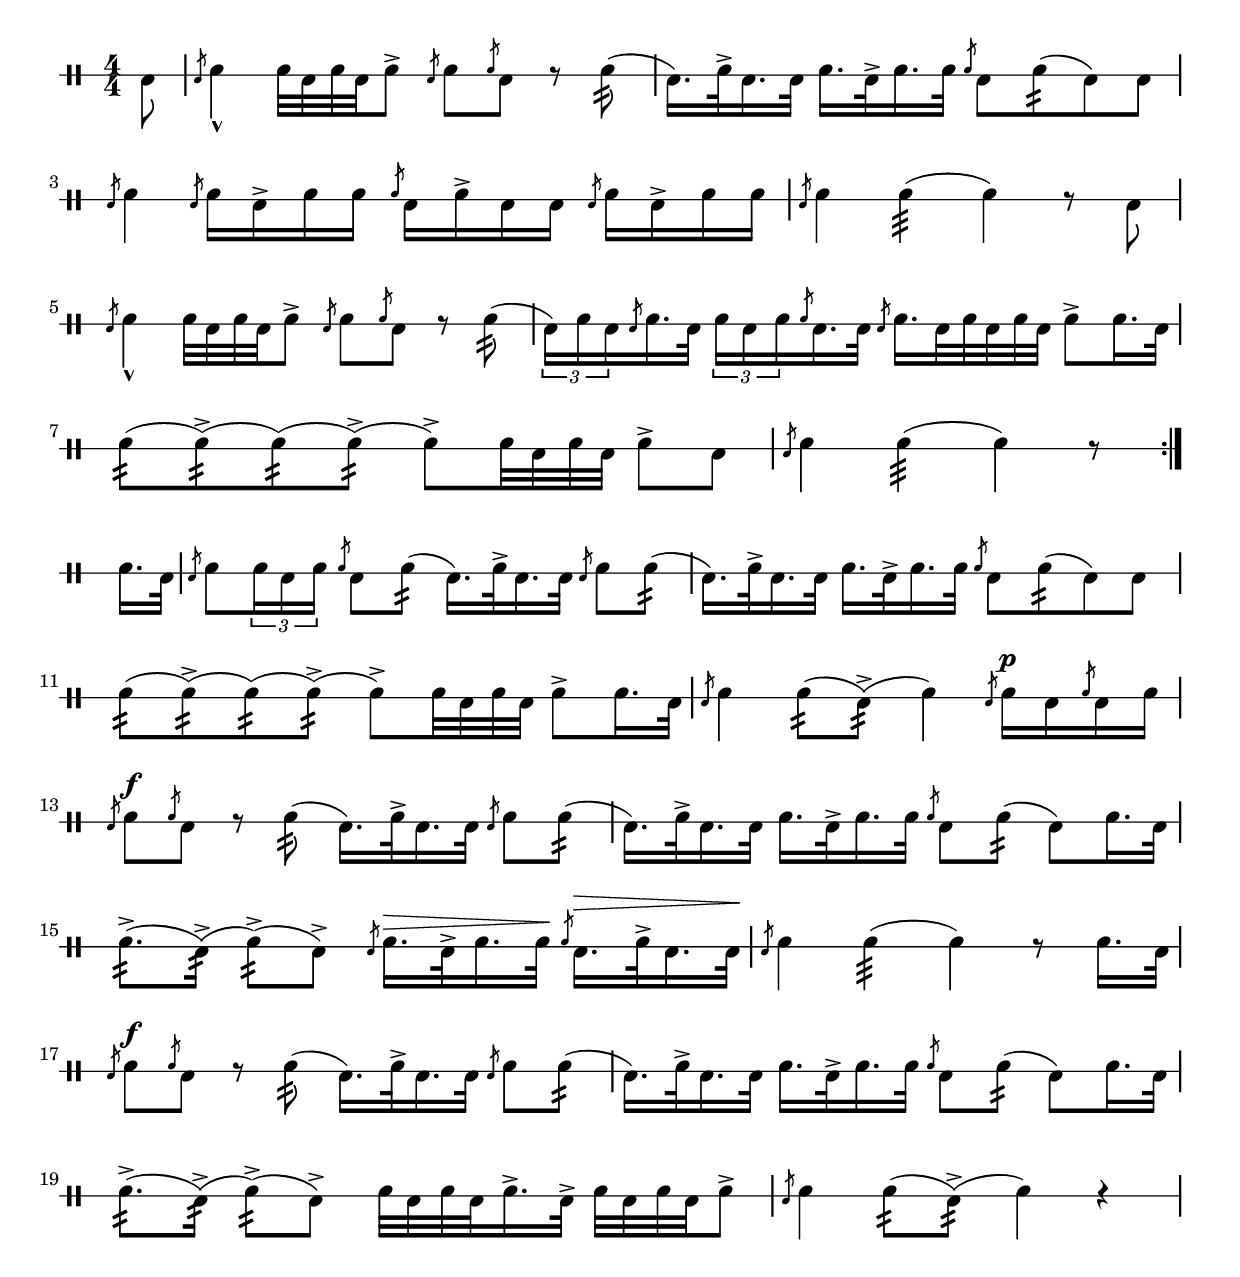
\version "2.18.2"

\include "lilydrum.ly"

\score {
    \drums {
        \time 4/4

		\repeat volta 2 {
			\partial 8 g8 |
			\flamd d4_^		d32 g d g d8->		\flamd d8 \flamg g8		r8 d8:32( |
			g16.) d32-> g16. g32		d16. g32-> d16. d32		\flamg g8 d8:32(		g8) g8 |
			\flamd d4		\flamd d16 g-> d d		\flamg g16 d-> g g		\flamd d16 g-> d d |
			\flamd d4		d4:32(		d4)		r8 g8 |
		\break
			\flamd d4_^		d32 g d g d8->		\flamd d8 \flamg g8		r8 d8:32( |
			\tuplet 3/2 { g16) d g } \flamd d16. g32		\tuplet 3/2 { d16 g d } \flamg g16. g32		\flamd d16. g32 d32 g d g		d8-> d16. g32 |
			d8:32( d8:32)(->		d8:32)( d8:32)(->		d8)-> d32 g d g		d8-> g8	|
			\flamd d4		d4:32(		d4)		r8
		}
		\break
			\partial 8 d16. g32 |
			\flamd d8 \tuplet 3/2 { d16 g d }		\flamg g8 d8:32(		g16.) d32-> g16. g32		\flamd d8 d8:32( |
			g16.) d32-> g16. g32		d16. g32-> d16. d32		\flamg g8 d8:32(		g8) g8 |
			d8:32( d8:32)(->		d8:32)( d8:32)(->		d8)-> d32 g d g		d8-> d16. g32	|
			\flamd d4		d8:32( g8:32)(->		d4)		\flamd d16 \p g \flamg g d |

		\break
			\flamd d8\f \flamg g8		r8 d8:32(		g16.) d32-> g16. g32		\flamd d8 d8:32( |
			g16.) d32-> g16. g32		d16. g32-> d16. d32		\flamg g8 d8:32(		g8) d16. g32 |
			d8.:32(-> g16:64)(->		d8:32)(-> g8)->		\flamd d16.\> g32-> d16. d32\!		\flamg g16.\> d32-> g16. g32\! |
			\flamd d4		d4:32(		d4)		r8 d16. g32 |

		\break
			\flamd d8\f \flamg g8		r8 d8:32(		g16.) d32-> g16. g32		\flamd d8 d8:32( |
			g16.) d32-> g16. g32		d16. g32-> d16. d32		\flamg g8 d8:32(		g8) d16. g32 |
			d8.:32(-> g16:64)(->		d8:32)(-> g8)->		d32 g d g d16.-> g32->		d32 g d g d8-> |
			\flamd d4		d8:32( g8:32)(->		d4)		r4





    }% End of drums %
	\header {
		title = "The Pikeman's March"
		meter = "March"
		composer = ""
		instrument = "Side"
	}
}